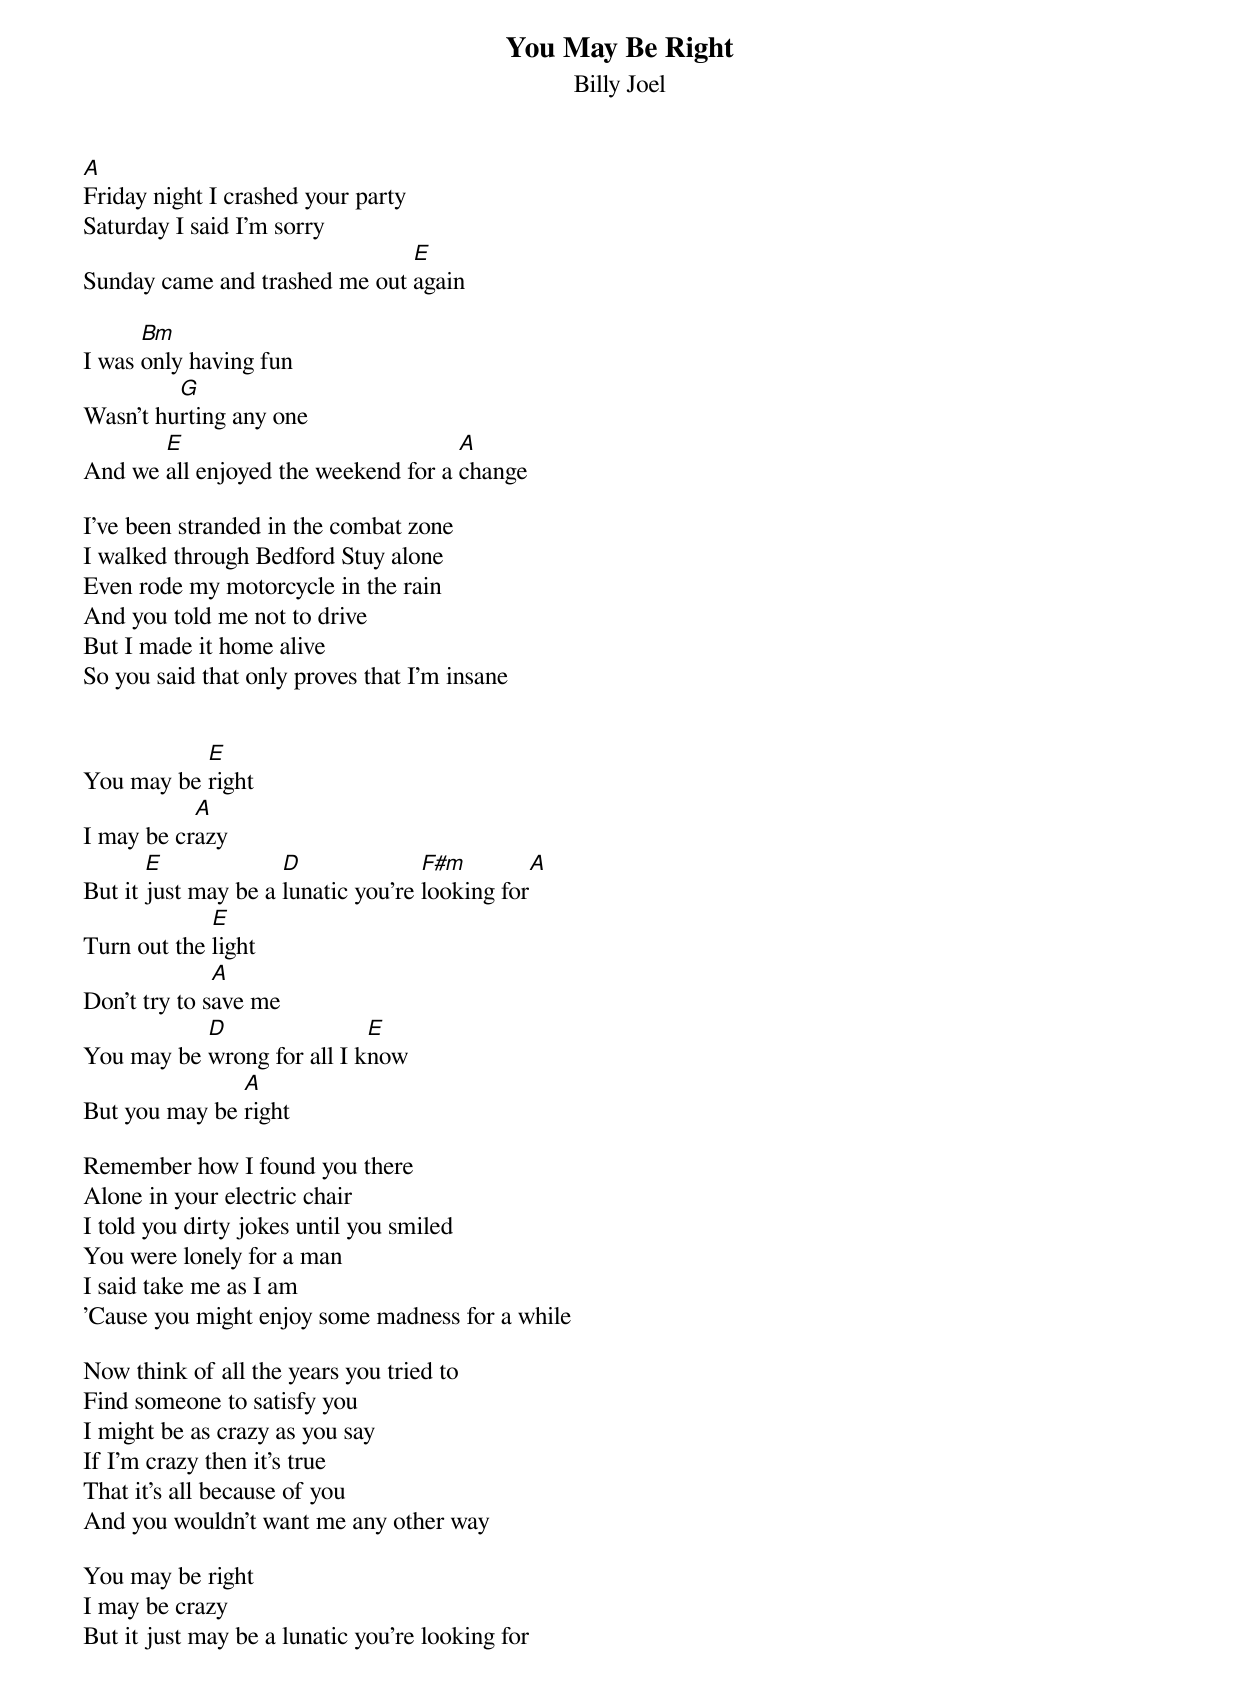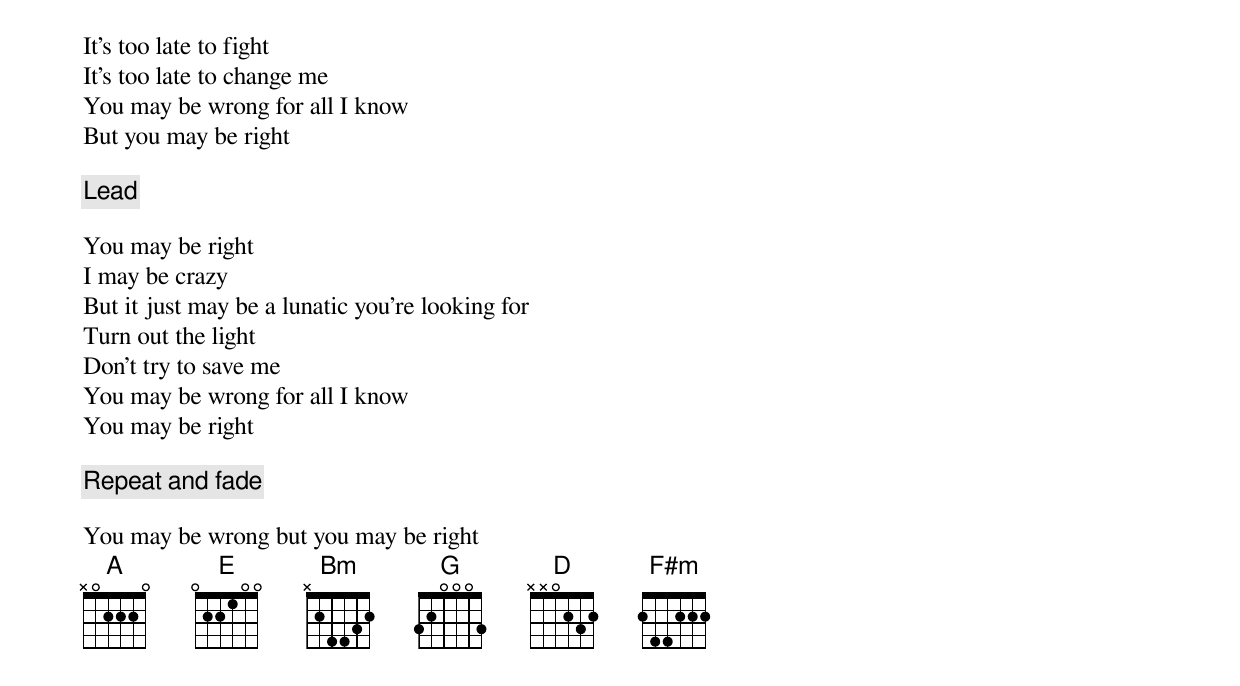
{title:You May Be Right}
{subtitle:Billy Joel}
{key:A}
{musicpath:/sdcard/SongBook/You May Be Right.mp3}

[A]Friday night I crashed your party
Saturday I said I'm sorry
Sunday came and trashed me out [E]again

I was [Bm]only having fun
Wasn't hu[G]rting any one
And we [E]all enjoyed the weekend for a [A]change

I've been stranded in the combat zone
I walked through Bedford Stuy alone
Even rode my motorcycle in the rain
And you told me not to drive
But I made it home alive
So you said that only proves that I'm insane

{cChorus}

You may be [E]right
I may be cr[A]azy
But it [E]just may be a [D]lunatic you're [F#m]looking for[A]
Turn out the [E]light
Don't try to s[A]ave me
You may be [D]wrong for all I k[E]now
But you may be [A]right

Remember how I found you there
Alone in your electric chair
I told you dirty jokes until you smiled
You were lonely for a man
I said take me as I am
'Cause you might enjoy some madness for a while

Now think of all the years you tried to
Find someone to satisfy you
I might be as crazy as you say
If I'm crazy then it's true
That it's all because of you
And you wouldn't want me any other way

You may be right
I may be crazy
But it just may be a lunatic you're looking for
It's too late to fight
It's too late to change me
You may be wrong for all I know
But you may be right

{c:Lead}

You may be right
I may be crazy
But it just may be a lunatic you're looking for
Turn out the light
Don't try to save me
You may be wrong for all I know
You may be right

{c:Repeat and fade}

You may be wrong but you may be right
